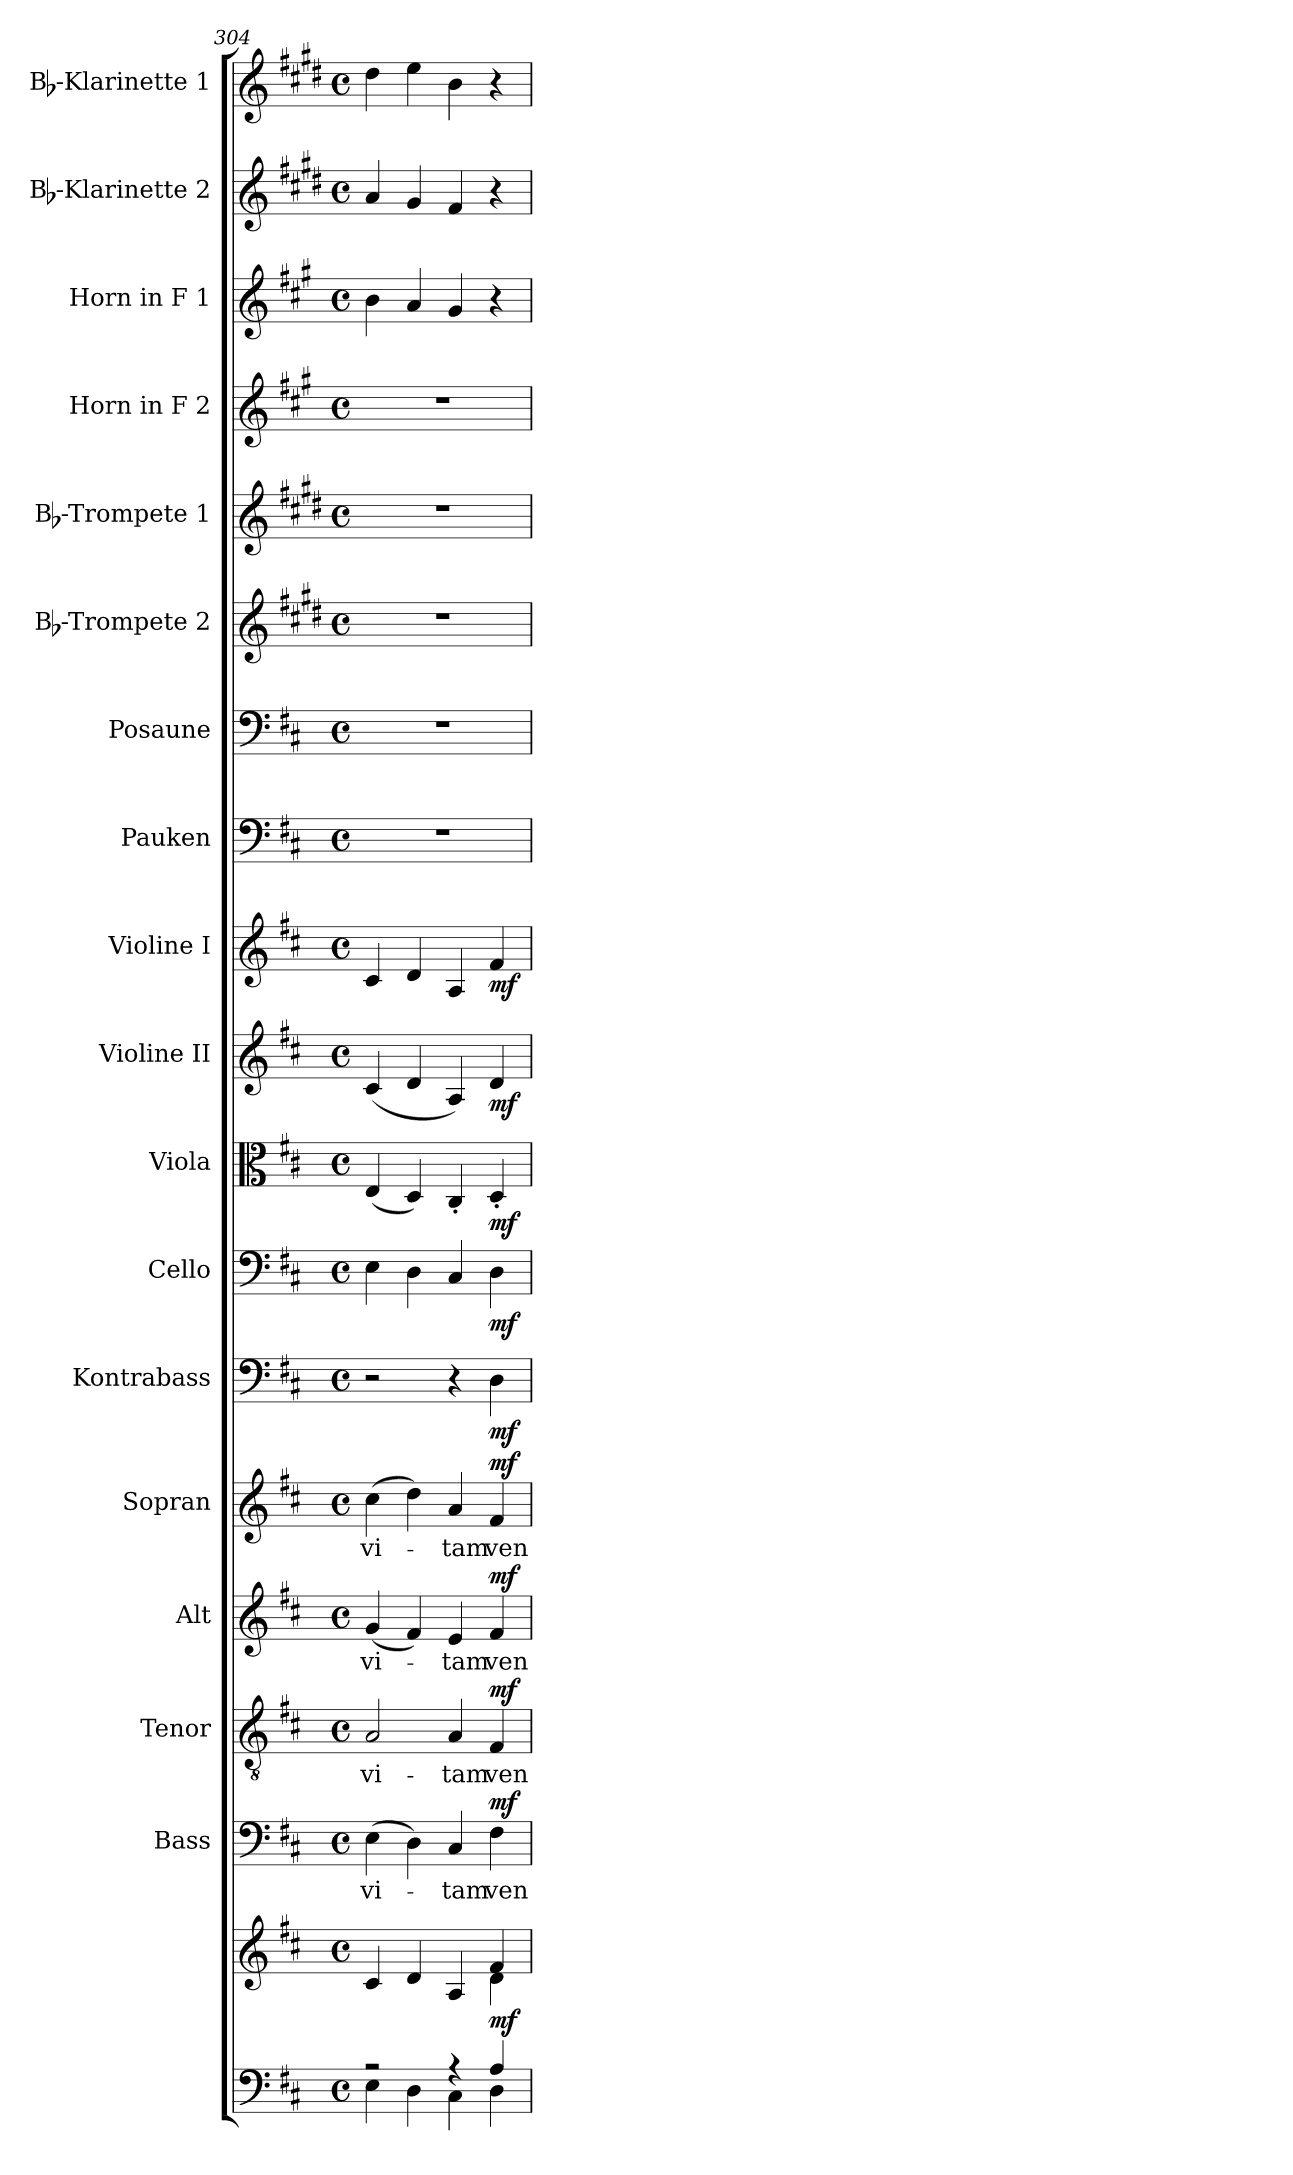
**kern	**kern	**dynam	**kern	**text	**dynam	**kern	**text	**dynam	**kern	**text	**dynam	**kern	**text	**dynam	**kern	**dynam	**kern	**dynam	**kern	**dynam	**kern	**dynam	**kern	**dynam	**kern	**kern	**kern	**kern	**kern	**kern	**kern	**kern
*part18	*part18	*part18	*part17	*part17	*part17	*part16	*part16	*part16	*part15	*part15	*part15	*part14	*part14	*part14	*part13	*part13	*part12	*part12	*part11	*part11	*part10	*part10	*part9	*part9	*part8	*part7	*part6	*part5	*part4	*part3	*part2	*part1
*staff19	*staff18	*staff18/19	*staff17	*staff17	*staff17	*staff16	*staff16	*staff16	*staff15	*staff15	*staff15	*staff14	*staff14	*staff14	*staff13	*staff13	*staff12	*staff12	*staff11	*staff11	*staff10	*staff10	*staff9	*staff9	*staff8	*staff7	*staff6	*staff5	*staff4	*staff3	*staff2	*staff1
*	*	*	*I"Bass	*	*	*I"Tenor	*	*	*I"Alt	*	*	*I"Sopran	*	*	*I"Kontrabass	*	*I"Cello	*	*I"Viola	*	*I"Violine II	*	*I"Violine I	*	*I"Pauken	*I"Posaune	*I"Bb-Trompete 2	*I"Bb-Trompete 1	*I"Horn in F 2	*I"Horn in F 1	*I"Bb-Klarinette 2	*I"Bb-Klarinette 1
*	*	*	*I'B.	*	*	*I'T.	*	*	*I'A.	*	*	*I'S.	*	*	*I'Kb.	*	*	*	*I'Vla.	*	*I'Vl. II	*	*I'Vl. I	*	*I'Pk.	*I'Pos.	*I'Bb Trp. 2	*I'Bb Trp. 1	*	*	*I'Bb Kl. 2	*I'Bb Kl. 1
*clefF4	*clefG2	*	*clefF4	*	*	*clefGv2	*	*	*clefG2	*	*	*clefG2	*	*	*clefF4	*	*clefF4	*	*clefC3	*	*clefG2	*	*clefG2	*	*clefF4	*clefF4	*clefG2	*clefG2	*clefG2	*clefG2	*clefG2	*clefG2
*	*	*	*	*	*	*	*	*	*	*	*	*	*	*	*ITrd7c12	*	*	*	*	*	*	*	*	*	*	*	*ITrd1c2	*ITrd1c2	*ITrd4c7	*ITrd4c7	*ITrd1c2	*ITrd1c2
*k[f#c#]	*k[f#c#]	*	*k[f#c#]	*	*	*k[f#c#]	*	*	*k[f#c#]	*	*	*k[f#c#]	*	*	*k[f#c#]	*	*k[f#c#]	*	*k[f#c#]	*	*k[f#c#]	*	*k[f#c#]	*	*k[f#c#]	*k[f#c#]	*k[f#c#]	*k[f#c#]	*k[f#c#]	*k[f#c#]	*k[f#c#]	*k[f#c#]
*D:	*D:	*	*D:	*	*	*D:	*	*	*D:	*	*	*D:	*	*	*D:	*	*D:	*	*D:	*	*D:	*	*D:	*	*D:	*D:	*D:	*D:	*D:	*D:	*D:	*D:
*M4/4	*M4/4	*	*M4/4	*	*	*M4/4	*	*	*M4/4	*	*	*M4/4	*	*	*M4/4	*	*M4/4	*	*M4/4	*	*M4/4	*	*M4/4	*	*M4/4	*M4/4	*M4/4	*M4/4	*M4/4	*M4/4	*M4/4	*M4/4
*met(c)	*met(c)	*	*met(c)	*	*	*met(c)	*	*	*met(c)	*	*	*met(c)	*	*	*met(c)	*	*met(c)	*	*met(c)	*	*met(c)	*	*met(c)	*	*met(c)	*met(c)	*met(c)	*met(c)	*met(c)	*met(c)	*met(c)	*met(c)
=304	=304	=304	=304	=304	=304	=304	=304	=304	=304	=304	=304	=304	=304	=304	=304	=304	=304	=304	=304	=304	=304	=304	=304	=304	=304	=304	=304	=304	=304	=304	=304	=304
*^	*^	*	*	*	*	*	*	*	*	*	*	*	*	*	*	*	*	*	*	*	*	*	*	*	*	*	*	*	*	*	*	*
!	!	!	!	!	!	!LO:LY:b	!	!	!LO:LY:b	!	!	!LO:LY:b	!	!	!LO:LY:b	!	!	!	!	!	!	!	!	!	!	!	!	!	!	!	!	!	!	!
2rA	4E\	4c#/	2ryy	.	(>4E\	vi-	.	2A/	vi-	.	(<4g/	vi-	.	(>4cc#\	vi-	.	2r	.	4E\	.	(<4E/	.	(<4c#/	.	4c#/	.	1r	1r	1r	1r	1r	4e\	4g/	4cc#\
.	4D\	4d/	.	.	4D\)	.	.	.	.	.	4f#/)	.	.	4dd\)	.	.	.	.	4D\	.	4D/)	.	4d/	.	4d/	.	.	.	.	.	.	4d/	4f#/	4dd\
!	!	!	!	!	!	!LO:LY:b	!	!	!LO:LY:b	!	!	!LO:LY:b	!	!	!LO:LY:b	!	!	!	!	!	!	!	!	!	!	!	!	!	!	!	!	!	!	!
4rA	4C#\	4A/	4ryy	.	4C#/	-tam	.	4A/	-tam	.	4e/	-tam	.	4a/	-tam	.	4r	.	4C#/	.	4C#'</	.	4A/)	.	4A/	.	.	.	.	.	.	4c#/	4e/	4a\
!	!	!	!	!LO:DY:b	!	!LO:LY:b	!LO:DY:a	!	!LO:LY:b	!LO:DY:a	!	!LO:LY:b	!LO:DY:a	!	!LO:LY:b	!LO:DY:a	!	!LO:DY:b	!	!LO:DY:b	!	!LO:DY:b	!	!LO:DY:b	!	!LO:DY:b	!	!	!	!	!	!	!	!
4A/	4D\	4f#/	4d\	mf	4F#\	ven-	mf	4F#/	ven-	mf	4f#/	ven-	mf	4f#/	ven-	mf	4DD\	mf	4D\	mf	4D'</	mf	4d/	mf	4f#/	mf	.	.	.	.	.	4r	4r	4r
*v	*v	*	*	*	*	*	*	*	*	*	*	*	*	*	*	*	*	*	*	*	*	*	*	*	*	*	*	*	*	*	*	*	*	*
*	*v	*v	*	*	*	*	*	*	*	*	*	*	*	*	*	*	*	*	*	*	*	*	*	*	*	*	*	*	*	*	*	*	*
=	=	=	=	=	=	=	=	=	=	=	=	=	=	=	=	=	=	=	=	=	=	=	=	=	=	=	=	=	=	=	=	=
*-	*-	*-	*-	*-	*-	*-	*-	*-	*-	*-	*-	*-	*-	*-	*-	*-	*-	*-	*-	*-	*-	*-	*-	*-	*-	*-	*-	*-	*-	*-	*-	*-
